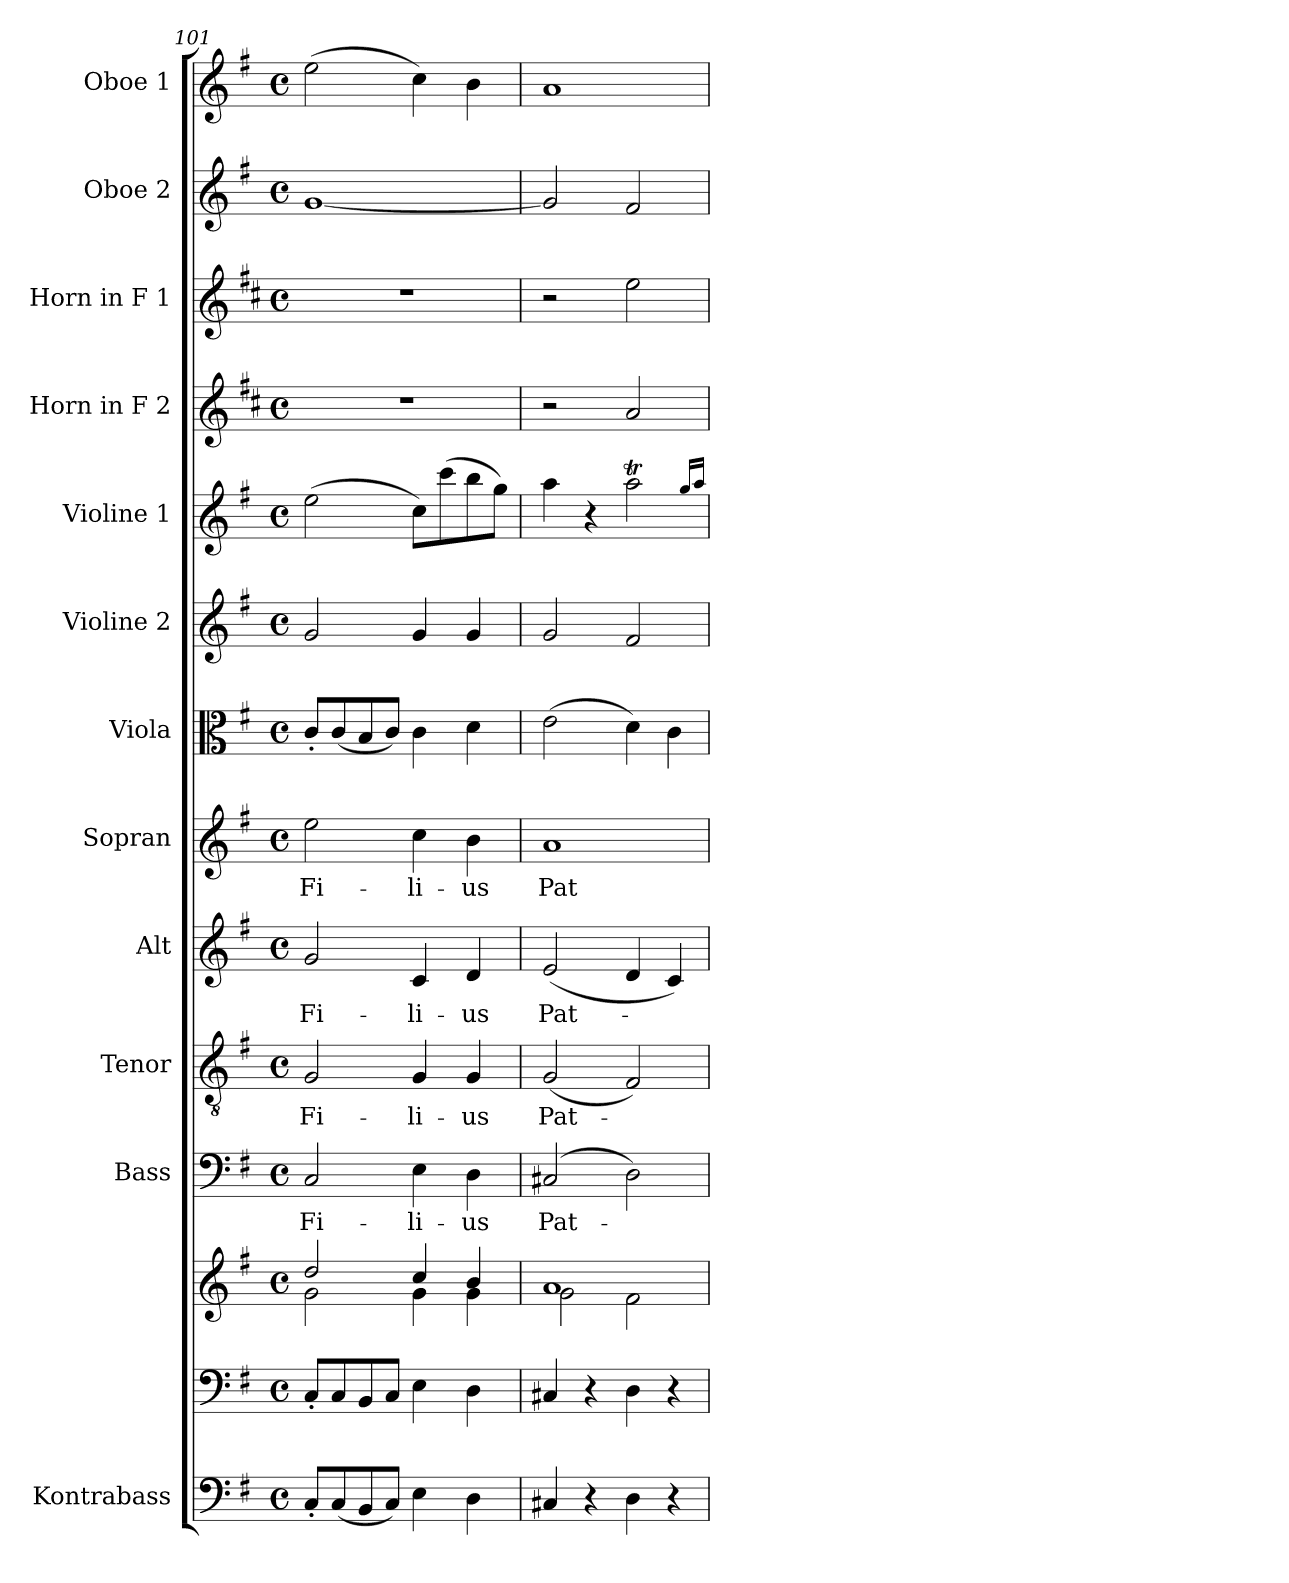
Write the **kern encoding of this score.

**kern	**kern	**kern	**kern	**text	**kern	**text	**kern	**text	**kern	**text	**kern	**kern	**kern	**kern	**kern	**kern	**kern
*part13	*part12	*part12	*part11	*part11	*part10	*part10	*part9	*part9	*part8	*part8	*part7	*part6	*part5	*part4	*part3	*part2	*part1
*staff14	*staff13	*staff12	*staff11	*staff11	*staff10	*staff10	*staff9	*staff9	*staff8	*staff8	*staff7	*staff6	*staff5	*staff4	*staff3	*staff2	*staff1
*I"Kontrabass	*	*	*I"Bass	*	*I"Tenor	*	*I"Alt	*	*I"Sopran	*	*I"Viola	*I"Violine 2	*I"Violine 1	*I"Horn in F 2	*I"Horn in F 1	*I"Oboe 2	*I"Oboe 1
*I'Kb.	*	*	*I'B.	*	*I'T.	*	*I'A.	*	*I'S.	*	*I'Vla.	*I'Vl. 2	*I'Vl. 1	*	*	*I'Ob. 2	*I'Ob. 1
*clefF4	*clefF4	*clefG2	*clefF4	*	*clefGv2	*	*clefG2	*	*clefG2	*	*clefC3	*clefG2	*clefG2	*clefG2	*clefG2	*clefG2	*clefG2
*ITrd7c12	*	*	*	*	*	*	*	*	*	*	*	*	*	*ITrd4c7	*ITrd4c7	*	*
*k[f#]	*k[f#]	*k[f#]	*k[f#]	*	*k[f#]	*	*k[f#]	*	*k[f#]	*	*k[f#]	*k[f#]	*k[f#]	*k[f#]	*k[f#]	*k[f#]	*k[f#]
*G:	*G:	*G:	*G:	*	*G:	*	*G:	*	*G:	*	*G:	*G:	*G:	*G:	*G:	*G:	*G:
*M4/4	*M4/4	*M4/4	*M4/4	*	*M4/4	*	*M4/4	*	*M4/4	*	*M4/4	*M4/4	*M4/4	*M4/4	*M4/4	*M4/4	*M4/4
*met(c)	*met(c)	*met(c)	*met(c)	*	*met(c)	*	*met(c)	*	*met(c)	*	*met(c)	*met(c)	*met(c)	*met(c)	*met(c)	*met(c)	*met(c)
=101	=101	=101	=101	=101	=101	=101	=101	=101	=101	=101	=101	=101	=101	=101	=101	=101	=101
*	*	*^	*	*	*	*	*	*	*	*	*	*	*	*	*	*	*
!	!	!	!	!	!LO:LY:b	!	!LO:LY:b	!	!LO:LY:b	!	!LO:LY:b	!	!	!	!	!	!	!
8CC'</L	8C'</L	2dd/	2g\	2C/	Fi-	2G/	Fi-	2g/	Fi-	2ee\	Fi-	8c'</L	2g/	(>2ee\	1r	1r	[1g	(>2ee\
(<8CC/	8C/	.	.	.	.	.	.	.	.	.	.	(<8c/	.	.	.	.	.	.
8BBB/	8BB/	.	.	.	.	.	.	.	.	.	.	8B/	.	.	.	.	.	.
8CC/J)	8C/J	.	.	.	.	.	.	.	.	.	.	8c/J)	.	.	.	.	.	.
!	!	!	!	!	!LO:LY:b	!	!LO:LY:b	!	!LO:LY:b	!	!LO:LY:b	!	!	!	!	!	!	!
4EE\	4E\	4cc/	4g\	4E\	-li-	4G/	-li-	4c/	-li-	4cc\	-li-	4c\	4g/	8cc\L)	.	.	.	4cc\)
.	.	.	.	.	.	.	.	.	.	.	.	.	.	(>8ccc\	.	.	.	.
!	!	!	!	!	!LO:LY:b	!	!LO:LY:b	!	!LO:LY:b	!	!LO:LY:b	!	!	!	!	!	!	!
4DD\	4D\	4b/	4g\	4D\	-us	4G/	-us	4d/	-us	4b\	-us	4d\	4g/	8bb\	.	.	.	4b\
.	.	.	.	.	.	.	.	.	.	.	.	.	.	8gg\J)	.	.	.	.
=102	=102	=102	=102	=102	=102	=102	=102	=102	=102	=102	=102	=102	=102	=102	=102	=102	=102	=102
!	!	!	!	!	!LO:LY:b	!	!LO:LY:b	!	!LO:LY:b	!	!LO:LY:b	!	!	!	!	!	!	!
4CC#X/	4C#X/	1a	2g\	(2C#X/	Pat-	(<2G/	Pat-	(<2e/	Pat-	1a	Pat-	(>2e\	2g/	4aa\	2r	2r	2g/]	1a
4r	4r	.	.	.	.	.	.	.	.	.	.	.	.	4r	.	.	.	.
4DD\	4D\	.	2f#\	2D\)	.	2F#/)	.	4d/	.	.	.	4d\)	2f#/	2aaT\	2d/	2a\	2f#/	.
4r	4r	.	.	.	.	.	.	4c/)	.	.	.	4c\	.	.	.	.	.	.
*	*	*v	*v	*	*	*	*	*	*	*	*	*	*	*	*	*	*	*
.	.	.	.	.	.	.	.	.	.	.	.	.	16qgg/LL	.	.	.	.
.	.	.	.	.	.	.	.	.	.	.	.	.	16qaa/JJ	.	.	.	.
=	=	=	=	=	=	=	=	=	=	=	=	=	=	=	=	=	=
*-	*-	*-	*-	*-	*-	*-	*-	*-	*-	*-	*-	*-	*-	*-	*-	*-	*-
